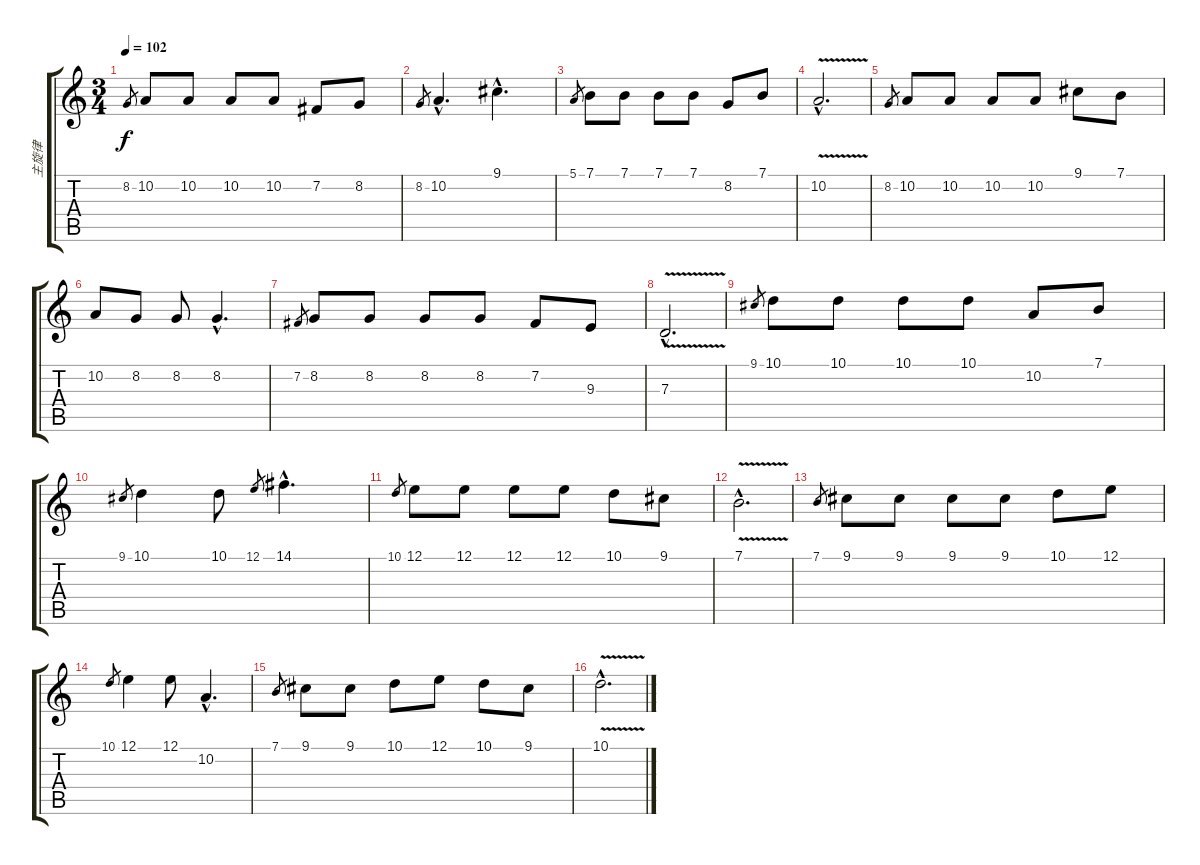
\track ("主旋律" "主旋律") {instrument musicbox}
\staff {score tabs}
\tuning (E4 B3 G3 D3 A2 E2) {hide}
\ts (3 4)
\tempo 102
\clef g2
\ks c
8.2.8{gr dy f} 10.2.8 10.2.8 10.2.8 10.2.8 7.2.8 8.2.8 |
8.2.8{gr} 10.2{hac}.4{d} 9.1{hac}.4{d} |
5.1.8{gr} 7.1.8 7.1.8 7.1.8 7.1.8 8.2.8 7.1.8 |
10.2{v hac}.2{d} |
8.2.8{gr} 10.2.8 10.2.8 10.2.8 10.2.8 9.1.8 7.1.8 |
10.2.8 8.2.8 8.2.8 8.2{hac}.4{d} |
7.2.8{gr} 8.2.8 8.2.8 8.2.8 8.2.8 7.2.8 9.3.8 |
7.3{v hac}.2{d} |
9.1.8{gr} 10.1.8 10.1.8 10.1.8 10.1.8 10.2.8 7.1.8 |
9.1.8{gr} 10.1.4 10.1.8 12.1.8{gr} 14.1{hac}.4{d} |
10.1.8{gr} 12.1.8 12.1.8 12.1.8 12.1.8 10.1.8 9.1.8 |
7.1{v hac}.2{d} |
7.1.8{gr} 9.1.8 9.1.8 9.1.8 9.1.8 10.1.8 12.1.8 |
10.1.8{gr} 12.1.4 12.1.8 10.2{hac}.4{d} |
7.1.8{gr} 9.1.8 9.1.8 10.1.8 12.1.8 10.1.8 9.1.8 |
10.1{v hac}.2{d}
